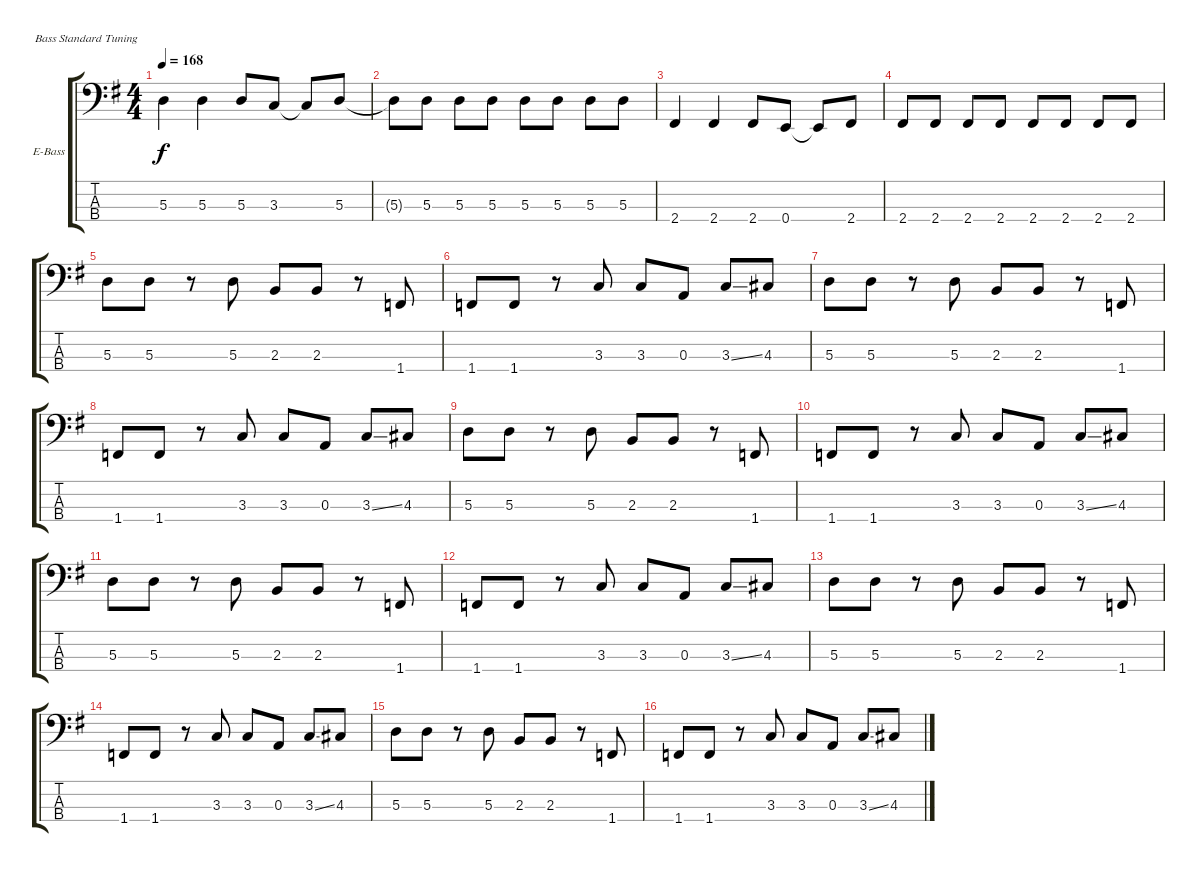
\defaultSystemsLayout 4
\bracketExtendMode groupsimilarinstruments
\firstSystemTrackNameOrientation horizontal
\otherSystemsTrackNameOrientation horizontal
\track ("Electric Bass" "E-Bass") {instrument electricbassfinger}
\staff {score tabs}
\tuning (G2 D2 A1 E1)
\ts (4 4)
\tempo 168
\clef f4
\ks g
5.3.4{dy f} 5.3.4 5.3.8 3.3.8 3.3{t}.8 5.3.8 |
5.3{t}.8 5.3.8 5.3.8 5.3.8 5.3.8 5.3.8 5.3.8 5.3.8 |
2.4.4 2.4.4 2.4.8 0.4.8 0.4{t}.8 2.4.8 |
2.4.8 2.4.8 2.4.8 2.4.8 2.4.8 2.4.8 2.4.8 2.4.8 |
5.3.8 5.3.8 r.8 5.3.8 2.3.8 2.3.8 r.8 1.4.8 |
1.4.8 1.4.8 r.8 3.3.8 3.3.8 0.3.8 3.3{ss}.8 4.3.8 |
5.3.8 5.3.8 r.8 5.3.8 2.3.8 2.3.8 r.8 1.4.8 |
1.4.8 1.4.8 r.8 3.3.8 3.3.8 0.3.8 3.3{ss}.8 4.3.8 |
5.3.8 5.3.8 r.8 5.3.8 2.3.8 2.3.8 r.8 1.4.8 |
1.4.8 1.4.8 r.8 3.3.8 3.3.8 0.3.8 3.3{ss}.8 4.3.8 |
5.3.8 5.3.8 r.8 5.3.8 2.3.8 2.3.8 r.8 1.4.8 |
1.4.8 1.4.8 r.8 3.3.8 3.3.8 0.3.8 3.3{ss}.8 4.3.8 |
5.3.8 5.3.8 r.8 5.3.8 2.3.8 2.3.8 r.8 1.4.8 |
1.4.8 1.4.8 r.8 3.3.8 3.3.8 0.3.8 3.3{ss}.8 4.3.8 |
5.3.8 5.3.8 r.8 5.3.8 2.3.8 2.3.8 r.8 1.4.8 |
1.4.8 1.4.8 r.8 3.3.8 3.3.8 0.3.8 3.3{ss}.8 4.3.8
